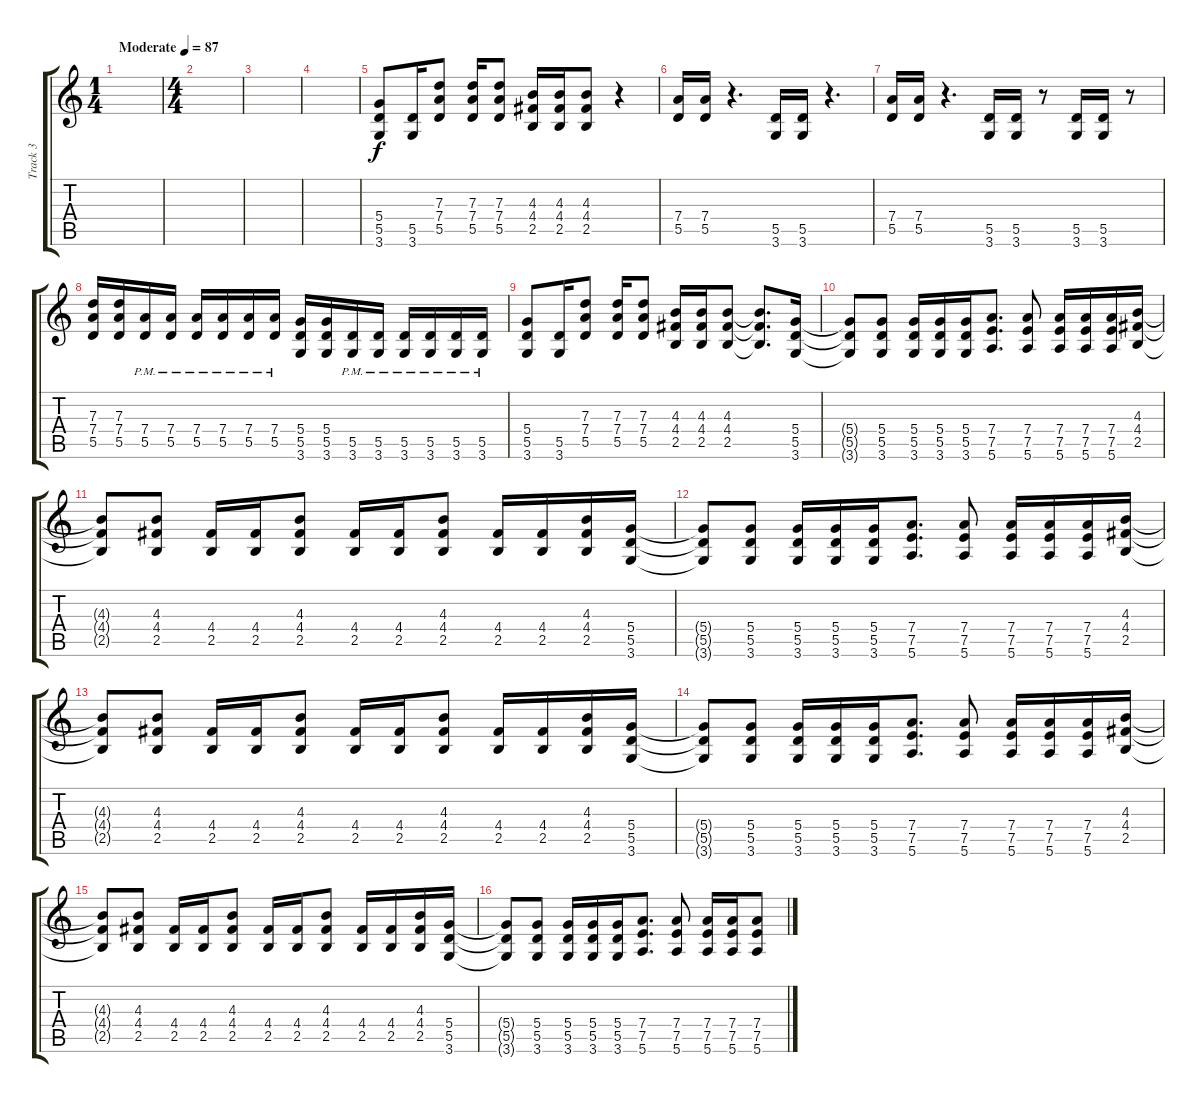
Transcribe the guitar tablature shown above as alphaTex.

\track ("Track 3" "Track 3") {instrument distortionguitar}
\staff {score tabs}
\tuning (E4 B3 G3 D3 A2 E2) {hide}
\ts (1 4)
\tempo (87 "Moderate")
\clef g2
\ks c
|
\ts (4 4)
|
|
|
(5.4 5.5 3.6).8 (5.5 3.6).16 (7.3 7.4 5.5).8 (7.3 7.4 5.5).16 (7.3 7.4 5.5).8 (4.3 4.4 2.5).16 (4.3 4.4 2.5).16 (4.3 4.4 2.5).8 r.4 |
(7.4 5.5).16 (7.4 5.5).16 r.4{d} (5.5 3.6).16 (5.5 3.6).16 r.4{d} |
(7.4 5.5).16 (7.4 5.5).16 r.4{d} (5.5 3.6).16 (5.5 3.6).16 r.8 (5.5 3.6).16 (5.5 3.6).16 r.8 |
(7.3 7.4 5.5).16 (7.3 7.4 5.5).16 (7.4{pm} 5.5{pm}).16 (7.4{pm} 5.5{pm}).16 (7.4{pm} 5.5{pm}).16 (7.4{pm} 5.5{pm}).16 (7.4{pm} 5.5{pm}).16 (7.4{pm} 5.5{pm}).16 (5.4 5.5 3.6).16 (5.4 5.5 3.6).16 (5.5{pm} 3.6{pm}).16 (5.5{pm} 3.6{pm}).16 (5.5{pm} 3.6{pm}).16 (5.5{pm} 3.6{pm}).16 (5.5{pm} 3.6{pm}).16 (5.5{pm} 3.6{pm}).16 |
(5.4 5.5 3.6).8 (5.5 3.6).16 (7.3 7.4 5.5).8 (7.3 7.4 5.5).16 (7.3 7.4 5.5).8 (4.3 4.4 2.5).16 (4.3 4.4 2.5).16 (4.3 4.4 2.5).8 (4.3{t} 4.4{t} 2.5{t}).8{d} (5.4 5.5 3.6).16 |
(5.4{t} 5.5{t} 3.6{t}).8 (5.4 5.5 3.6).8 (5.4 5.5 3.6).16 (5.4 5.5 3.6).16 (5.4 5.5 3.6).16 (7.4 7.5 5.6).8{d} (7.4 7.5 5.6).8 (7.4 7.5 5.6).16 (7.4 7.5 5.6).16 (7.4 7.5 5.6).16 (4.3 4.4 2.5).16 |
(4.3{t} 4.4{t} 2.5{t}).8 (4.3 4.4 2.5).8 (4.4 2.5).16 (4.4 2.5).16 (4.3 4.4 2.5).8 (4.4 2.5).16 (4.4 2.5).16 (4.3 4.4 2.5).8 (4.4 2.5).16 (4.4 2.5).16 (4.3 4.4 2.5).16 (5.4 5.5 3.6).16 |
(5.4{t} 5.5{t} 3.6{t}).8 (5.4 5.5 3.6).8 (5.4 5.5 3.6).16 (5.4 5.5 3.6).16 (5.4 5.5 3.6).16 (7.4 7.5 5.6).8{d} (7.4 7.5 5.6).8 (7.4 7.5 5.6).16 (7.4 7.5 5.6).16 (7.4 7.5 5.6).16 (4.3 4.4 2.5).16 |
(4.3{t} 4.4{t} 2.5{t}).8 (4.3 4.4 2.5).8 (4.4 2.5).16 (4.4 2.5).16 (4.3 4.4 2.5).8 (4.4 2.5).16 (4.4 2.5).16 (4.3 4.4 2.5).8 (4.4 2.5).16 (4.4 2.5).16 (4.3 4.4 2.5).16 (5.4 5.5 3.6).16 |
(5.4{t} 5.5{t} 3.6{t}).8 (5.4 5.5 3.6).8 (5.4 5.5 3.6).16 (5.4 5.5 3.6).16 (5.4 5.5 3.6).16 (7.4 7.5 5.6).8{d} (7.4 7.5 5.6).8 (7.4 7.5 5.6).16 (7.4 7.5 5.6).16 (7.4 7.5 5.6).16 (4.3 4.4 2.5).16 |
(4.3{t} 4.4{t} 2.5{t}).8 (4.3 4.4 2.5).8 (4.4 2.5).16 (4.4 2.5).16 (4.3 4.4 2.5).8 (4.4 2.5).16 (4.4 2.5).16 (4.3 4.4 2.5).8 (4.4 2.5).16 (4.4 2.5).16 (4.3 4.4 2.5).16 (5.4 5.5 3.6).16 |
(5.4{t} 5.5{t} 3.6{t}).8 (5.4 5.5 3.6).8 (5.4 5.5 3.6).16 (5.4 5.5 3.6).16 (5.4 5.5 3.6).16 (7.4 7.5 5.6).8{d} (7.4 7.5 5.6).8 (7.4 7.5 5.6).16 (7.4 7.5 5.6).16 (7.4 7.5 5.6).8
